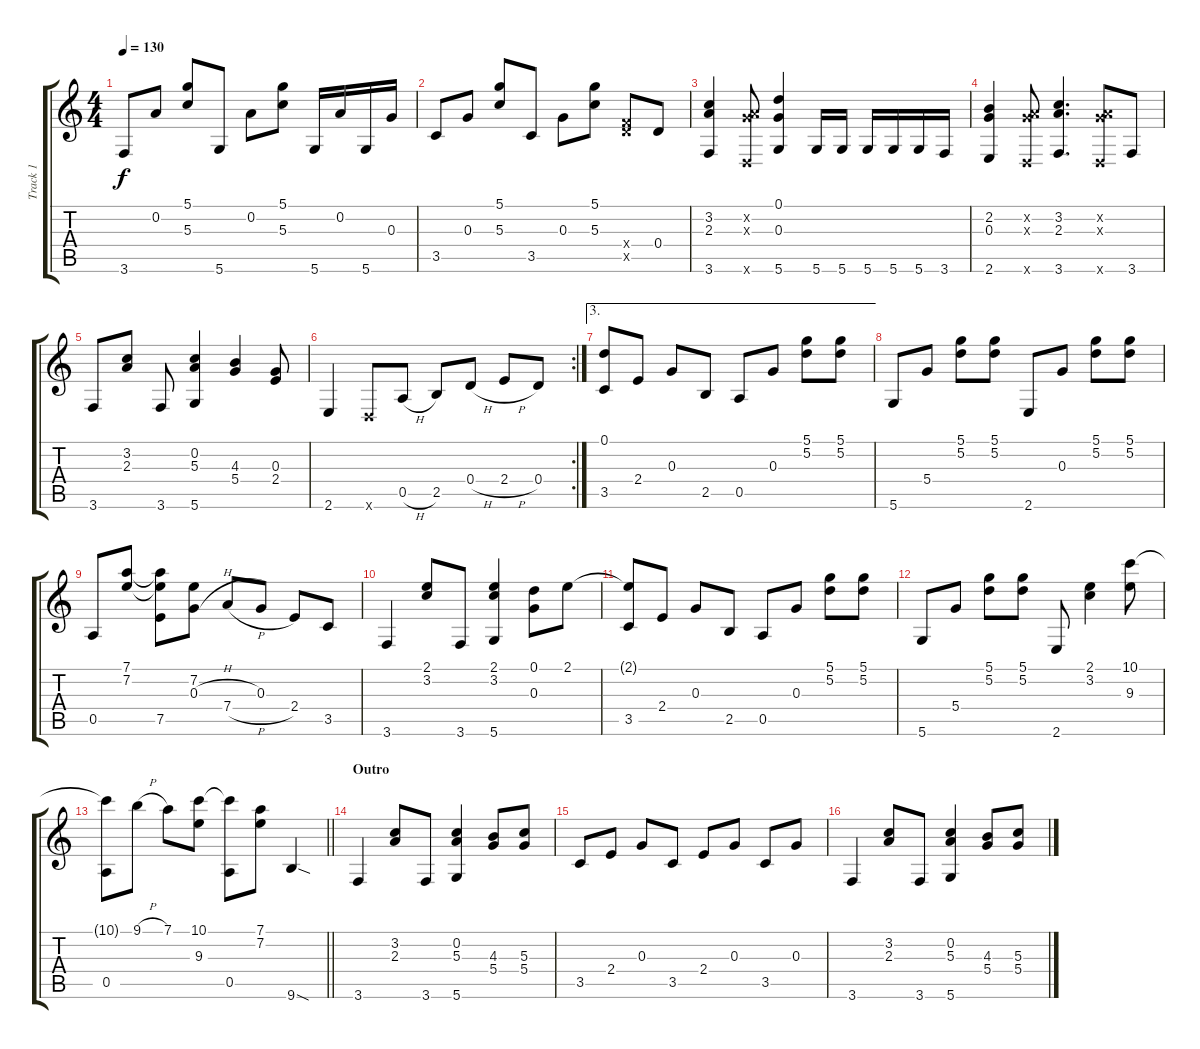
\track ("Track 1" "Track 1") {instrument acousticguitarnylon}
\staff {score tabs}
\tuning (D4 A3 G3 D3 A2 D2) {hide}
\ts (4 4)
\tempo 130
\clef g2
\ks c
3.6.8{dy f} 0.2.8 (5.1 5.3).8 5.6.8 0.2.8 (5.1 5.3).8 5.6.16 0.2.16 5.6.16 0.3.16 |
3.5.8 0.3.8 (5.1 5.3).8 3.5.8 0.3.8 (5.1 5.3).8 (0.4{x} 8.5{x}).8 0.4.8 |
(3.2 2.3 3.6).4 (0.2{x} 0.3{x} 0.6{x}).8 (0.1 0.3 5.6).4 5.6.16 5.6.16 5.6.16 5.6.16 5.6.16 3.6.16 |
(2.2 0.3 2.6).4 (0.2{x} 0.3{x} 0.6{x}).8 (3.2 2.3 3.6).4{d} (0.2{x} 0.3{x} 0.6{x}).8 3.6.8 |
3.6.8 (3.2 2.3).8 3.6.8 (0.2 5.3 5.6).4 (4.3 5.4).4 (0.3 2.4).8 |
\rc 2
2.6.4 0.6{x}.8 0.5{h}.8 2.5.8 0.4{h}.8 2.4{h}.8 0.4.8 |
\ae 3
(0.1 3.5).8 2.4.8 0.3.8 2.5.8 0.5.8 0.3.8 (5.1 5.2).8 (5.1 5.2).8 |
5.6.8 5.4.8 (5.1 5.2).8 (5.1 5.2).8 2.6.8 0.3.8 (5.1 5.2).8 (5.1 5.2).8 |
0.5.8 (7.1 7.2).8 (7.1{t} 7.2{t} 7.5).8 (7.2 0.3{h}).8 7.4{h}.8 0.3.8 2.4.8 3.5.8 |
3.6.4 (2.1 3.2).8 3.6.8 (2.1 3.2 5.6).4 (0.1 0.3).8 2.1.8 |
(2.1{t} 3.5).8 2.4.8 0.3.8 2.5.8 0.5.8 0.3.8 (5.1 5.2).8 (5.1 5.2).8 |
5.6.8 5.4.8 (5.1 5.2).8 (5.1 5.2).8 2.6.8 (2.1 3.2).4 (10.1 9.3).8 |
\barLineRight lightlight
(10.1{t} 0.5).8 9.1{h}.8 7.1.8 (10.1 9.3).8 (10.1{t} 0.5).8 (7.1 7.2).8 9.6{sod}.4 |
\section ("" "Outro")
3.6.4 (3.2 2.3).8 3.6.8 (0.2 5.3 5.6).4 (4.3 5.4).8 (5.3 5.4).8 |
3.5.8 2.4.8 0.3.8 3.5.8 2.4.8 0.3.8 3.5.8 0.3.8 |
3.6.4 (3.2 2.3).8 3.6.8 (0.2 5.3 5.6).4 (4.3 5.4).8 (5.3 5.4).8
